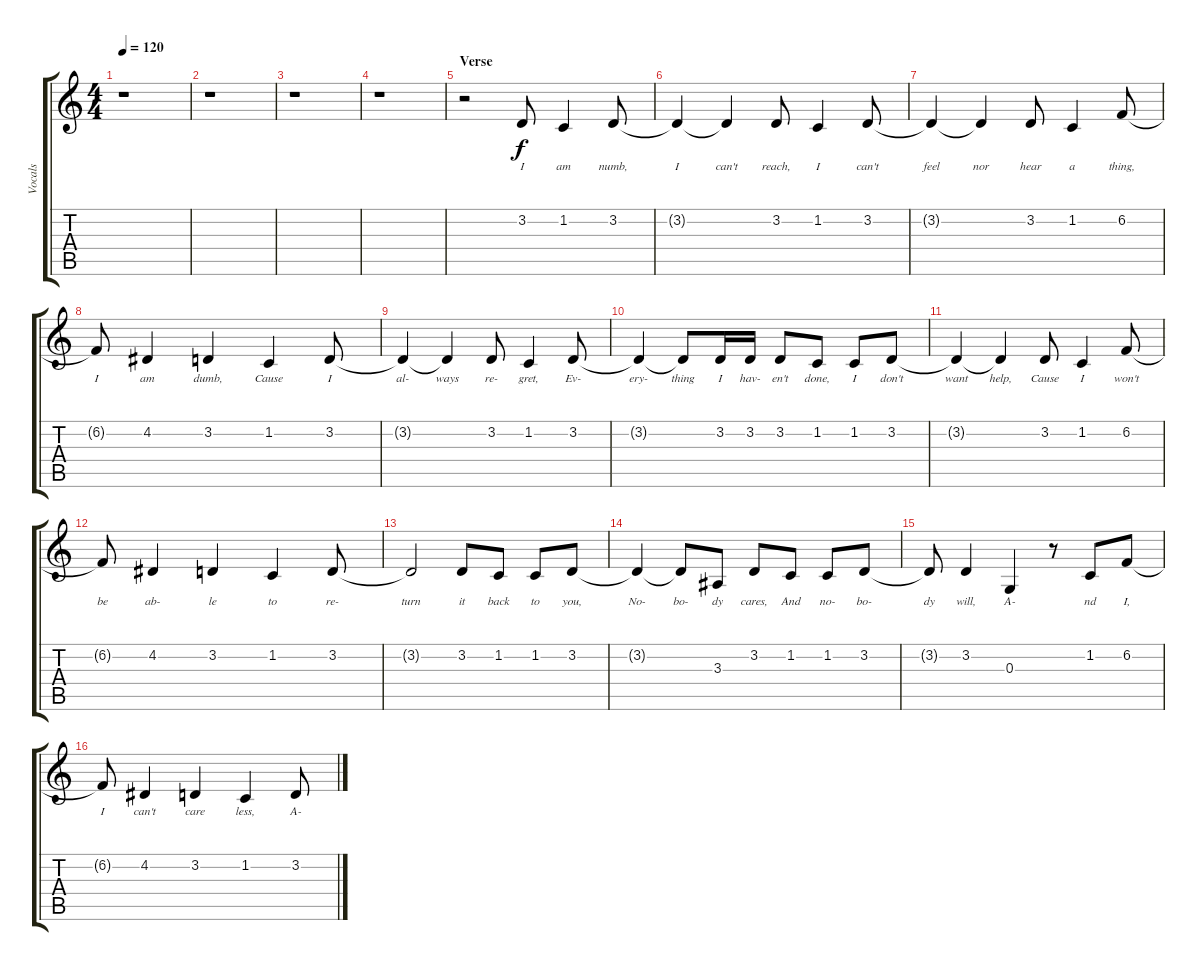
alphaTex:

\track ("Vocals" "Vocals") {instrument lead8bassandlead}
\staff {score tabs}
\tuning (E4 B3 G3 D3 A2 E2) {hide}
\ts (4 4)
\tempo 120
\clef g2
\ks c
r.1{dy f} |
r.1 |
r.1 |
r.1 |
\section ("" "Verse")
r.2 3.2.8{lyrics (0 "I") lyrics (1 "") lyrics (2 "") lyrics (3 "") lyrics (4 "")} 1.2.4{lyrics (0 "am") lyrics (1 "") lyrics (2 "") lyrics (3 "") lyrics (4 "")} 3.2.8{lyrics (0 "numb,") lyrics (1 "") lyrics (2 "") lyrics (3 "") lyrics (4 "")} |
3.2{t}.4{lyrics (0 "I") lyrics (1 "") lyrics (2 "") lyrics (3 "") lyrics (4 "")} 3.2{t}.4{lyrics (0 "can't") lyrics (1 "") lyrics (2 "") lyrics (3 "") lyrics (4 "")} 3.2.8{lyrics (0 "reach,") lyrics (1 "") lyrics (2 "") lyrics (3 "") lyrics (4 "")} 1.2.4{lyrics (0 "I") lyrics (1 "") lyrics (2 "") lyrics (3 "") lyrics (4 "")} 3.2.8{lyrics (0 "can't") lyrics (1 "") lyrics (2 "") lyrics (3 "") lyrics (4 "")} |
3.2{t}.4{lyrics (0 "feel") lyrics (1 "") lyrics (2 "") lyrics (3 "") lyrics (4 "")} 3.2{t}.4{lyrics (0 "nor") lyrics (1 "") lyrics (2 "") lyrics (3 "") lyrics (4 "")} 3.2.8{lyrics (0 "hear") lyrics (1 "") lyrics (2 "") lyrics (3 "") lyrics (4 "")} 1.2.4{lyrics (0 "a") lyrics (1 "") lyrics (2 "") lyrics (3 "") lyrics (4 "")} 6.2.8{lyrics (0 "thing,") lyrics (1 "") lyrics (2 "") lyrics (3 "") lyrics (4 "")} |
6.2{t}.8{lyrics (0 "I") lyrics (1 "") lyrics (2 "") lyrics (3 "") lyrics (4 "")} 4.2.4{lyrics (0 "am") lyrics (1 "") lyrics (2 "") lyrics (3 "") lyrics (4 "")} 3.2.4{lyrics (0 "dumb,") lyrics (1 "") lyrics (2 "") lyrics (3 "") lyrics (4 "")} 1.2.4{lyrics (0 "Cause") lyrics (1 "") lyrics (2 "") lyrics (3 "") lyrics (4 "")} 3.2.8{lyrics (0 "I") lyrics (1 "") lyrics (2 "") lyrics (3 "") lyrics (4 "")} |
3.2{t}.4{lyrics (0 "al-") lyrics (1 "") lyrics (2 "") lyrics (3 "") lyrics (4 "")} 3.2{t}.4{lyrics (0 "ways") lyrics (1 "") lyrics (2 "") lyrics (3 "") lyrics (4 "")} 3.2.8{lyrics (0 "re-") lyrics (1 "") lyrics (2 "") lyrics (3 "") lyrics (4 "")} 1.2.4{lyrics (0 "gret,") lyrics (1 "") lyrics (2 "") lyrics (3 "") lyrics (4 "")} 3.2.8{lyrics (0 "Ev-") lyrics (1 "") lyrics (2 "") lyrics (3 "") lyrics (4 "")} |
3.2{t}.4{lyrics (0 "ery-") lyrics (1 "") lyrics (2 "") lyrics (3 "") lyrics (4 "")} 3.2{t}.8{lyrics (0 "thing") lyrics (1 "") lyrics (2 "") lyrics (3 "") lyrics (4 "")} 3.2.16{lyrics (0 "I") lyrics (1 "") lyrics (2 "") lyrics (3 "") lyrics (4 "")} 3.2.16{lyrics (0 "hav-") lyrics (1 "") lyrics (2 "") lyrics (3 "") lyrics (4 "")} 3.2.8{lyrics (0 "en't") lyrics (1 "") lyrics (2 "") lyrics (3 "") lyrics (4 "")} 1.2.8{lyrics (0 "done,") lyrics (1 "") lyrics (2 "") lyrics (3 "") lyrics (4 "")} 1.2.8{lyrics (0 "I") lyrics (1 "") lyrics (2 "") lyrics (3 "") lyrics (4 "")} 3.2.8{lyrics (0 "don't") lyrics (1 "") lyrics (2 "") lyrics (3 "") lyrics (4 "")} |
3.2{t}.4{lyrics (0 "want") lyrics (1 "") lyrics (2 "") lyrics (3 "") lyrics (4 "")} 3.2{t}.4{lyrics (0 "help,") lyrics (1 "") lyrics (2 "") lyrics (3 "") lyrics (4 "")} 3.2.8{lyrics (0 "Cause") lyrics (1 "") lyrics (2 "") lyrics (3 "") lyrics (4 "")} 1.2.4{lyrics (0 "I") lyrics (1 "") lyrics (2 "") lyrics (3 "") lyrics (4 "")} 6.2.8{lyrics (0 "won't") lyrics (1 "") lyrics (2 "") lyrics (3 "") lyrics (4 "")} |
6.2{t}.8{lyrics (0 "be") lyrics (1 "") lyrics (2 "") lyrics (3 "") lyrics (4 "")} 4.2.4{lyrics (0 "ab-") lyrics (1 "") lyrics (2 "") lyrics (3 "") lyrics (4 "")} 3.2.4{lyrics (0 "le") lyrics (1 "") lyrics (2 "") lyrics (3 "") lyrics (4 "")} 1.2.4{lyrics (0 "to") lyrics (1 "") lyrics (2 "") lyrics (3 "") lyrics (4 "")} 3.2.8{lyrics (0 "re-") lyrics (1 "") lyrics (2 "") lyrics (3 "") lyrics (4 "")} |
3.2{t}.2{lyrics (0 "turn") lyrics (1 "") lyrics (2 "") lyrics (3 "") lyrics (4 "")} 3.2.8{lyrics (0 "it") lyrics (1 "") lyrics (2 "") lyrics (3 "") lyrics (4 "")} 1.2.8{lyrics (0 "back") lyrics (1 "") lyrics (2 "") lyrics (3 "") lyrics (4 "")} 1.2.8{lyrics (0 "to") lyrics (1 "") lyrics (2 "") lyrics (3 "") lyrics (4 "")} 3.2.8{lyrics (0 "you,") lyrics (1 "") lyrics (2 "") lyrics (3 "") lyrics (4 "")} |
3.2{t}.4{lyrics (0 "No-") lyrics (1 "") lyrics (2 "") lyrics (3 "") lyrics (4 "")} 3.2{t}.8{lyrics (0 "bo-") lyrics (1 "") lyrics (2 "") lyrics (3 "") lyrics (4 "")} 3.3.8{lyrics (0 "dy") lyrics (1 "") lyrics (2 "") lyrics (3 "") lyrics (4 "")} 3.2.8{lyrics (0 "cares,") lyrics (1 "") lyrics (2 "") lyrics (3 "") lyrics (4 "")} 1.2.8{lyrics (0 "And") lyrics (1 "") lyrics (2 "") lyrics (3 "") lyrics (4 "")} 1.2.8{lyrics (0 "no-") lyrics (1 "") lyrics (2 "") lyrics (3 "") lyrics (4 "")} 3.2.8{lyrics (0 "bo-") lyrics (1 "") lyrics (2 "") lyrics (3 "") lyrics (4 "")} |
3.2{t}.8{lyrics (0 "dy") lyrics (1 "") lyrics (2 "") lyrics (3 "") lyrics (4 "")} 3.2.4{lyrics (0 "will,") lyrics (1 "") lyrics (2 "") lyrics (3 "") lyrics (4 "")} 0.3.4{lyrics (0 "A-") lyrics (1 "") lyrics (2 "") lyrics (3 "") lyrics (4 "")} r.8 1.2.8{lyrics (0 "nd") lyrics (1 "") lyrics (2 "") lyrics (3 "") lyrics (4 "")} 6.2.8{lyrics (0 "I,") lyrics (1 "") lyrics (2 "") lyrics (3 "") lyrics (4 "")} |
6.2{t}.8{lyrics (0 "I") lyrics (1 "") lyrics (2 "") lyrics (3 "") lyrics (4 "")} 4.2.4{lyrics (0 "can't") lyrics (1 "") lyrics (2 "") lyrics (3 "") lyrics (4 "")} 3.2.4{lyrics (0 "care") lyrics (1 "") lyrics (2 "") lyrics (3 "") lyrics (4 "")} 1.2.4{lyrics (0 "less,") lyrics (1 "") lyrics (2 "") lyrics (3 "") lyrics (4 "")} 3.2.8{lyrics (0 "A-") lyrics (1 "") lyrics (2 "") lyrics (3 "") lyrics (4 "")}
